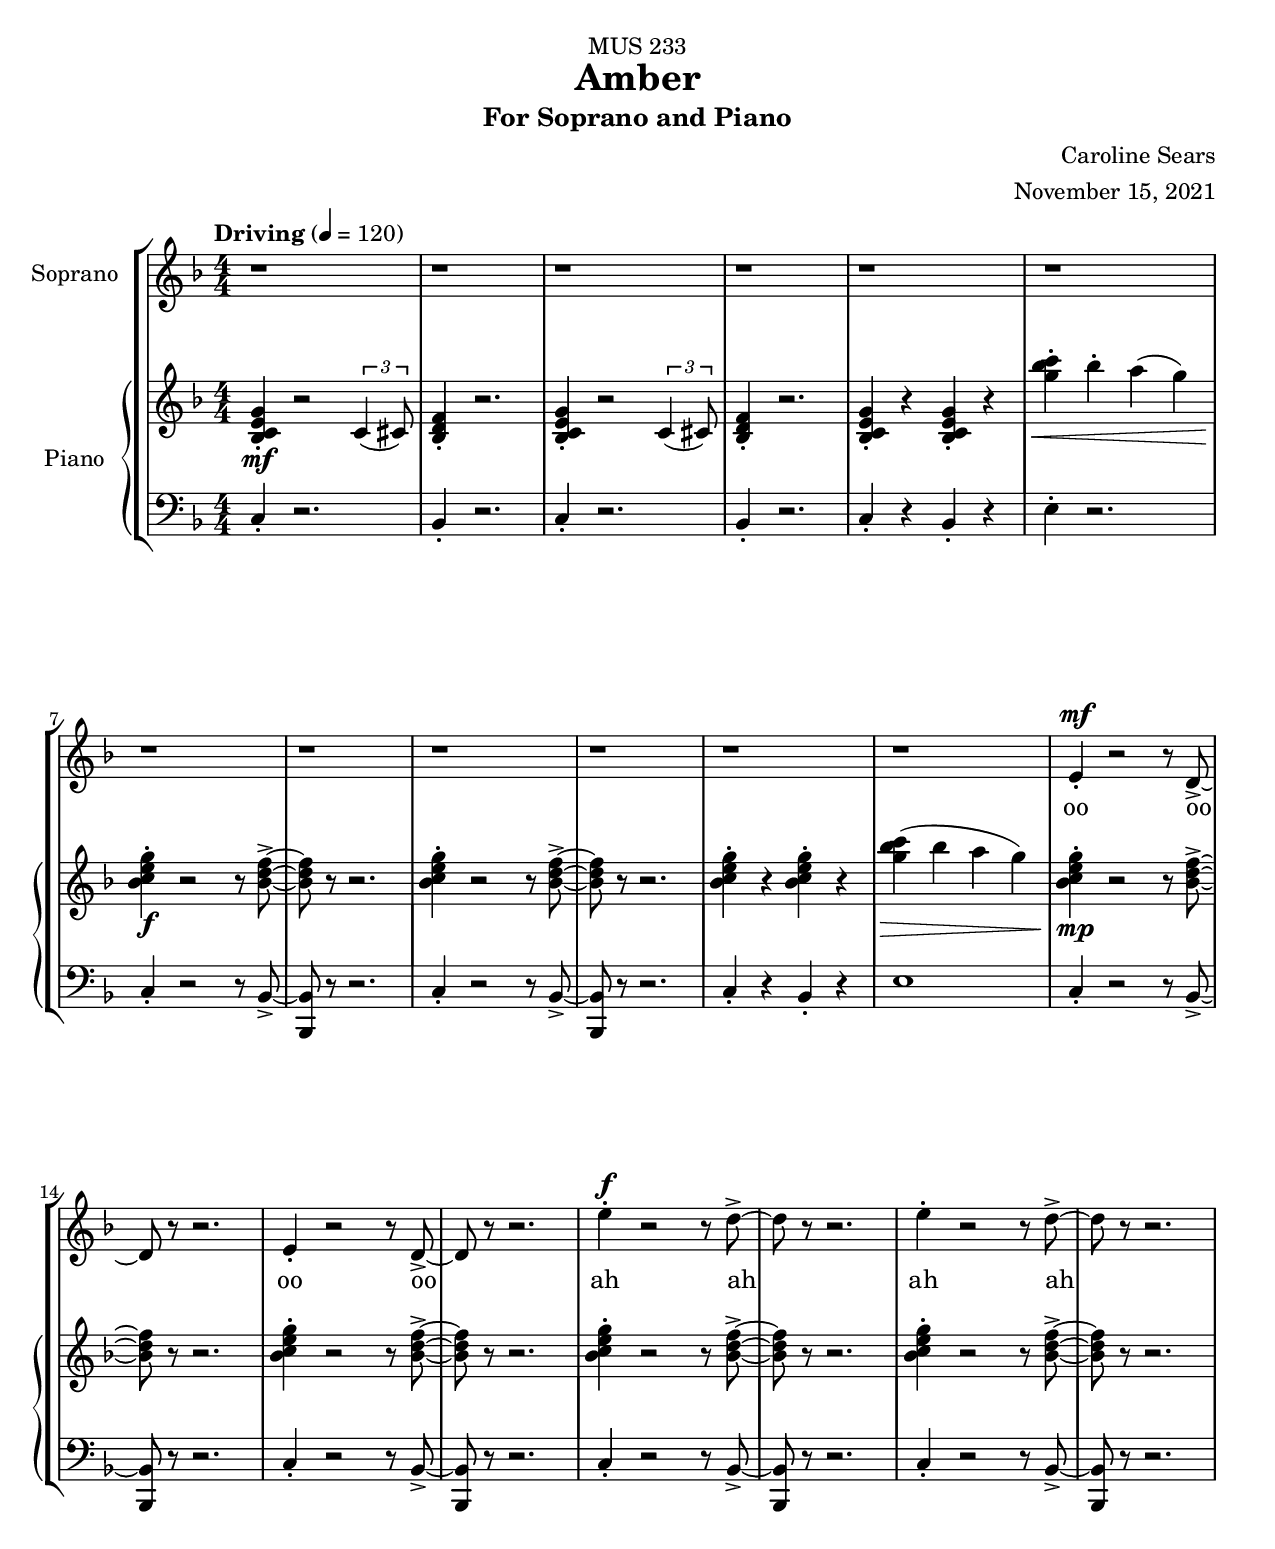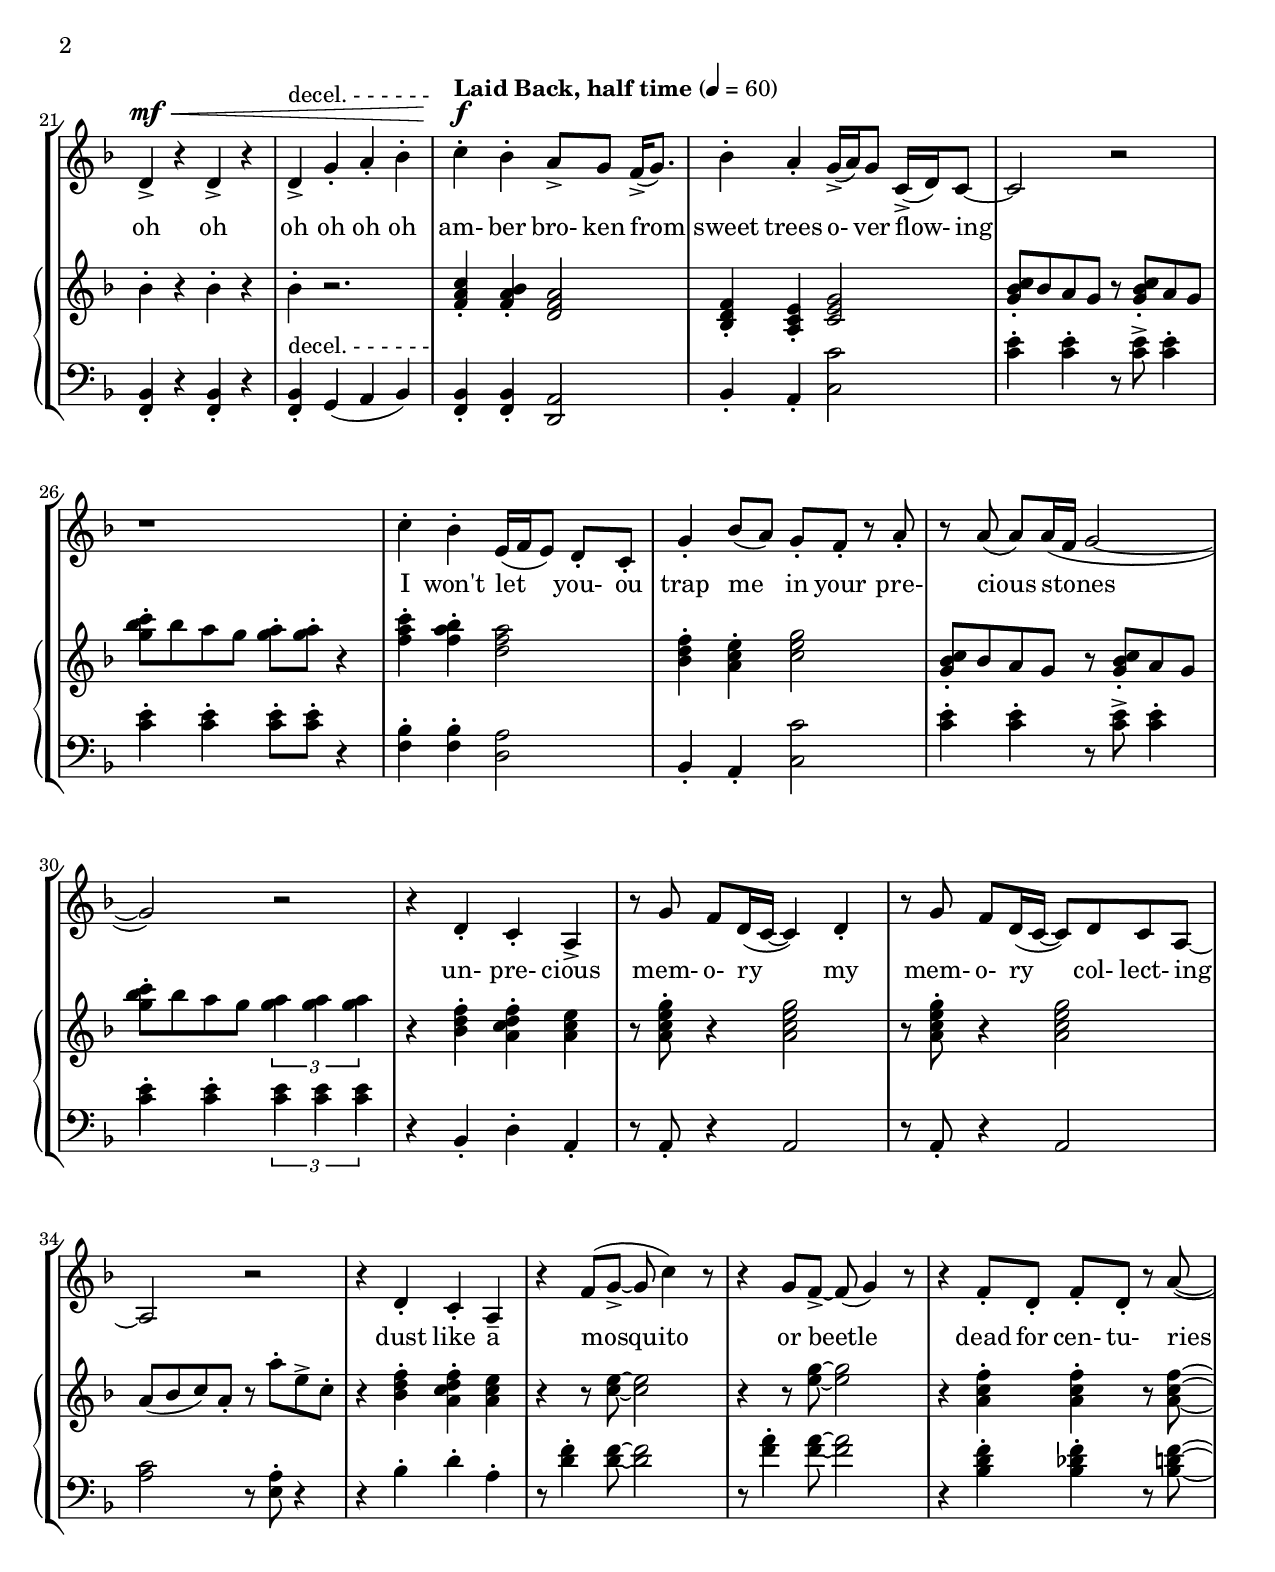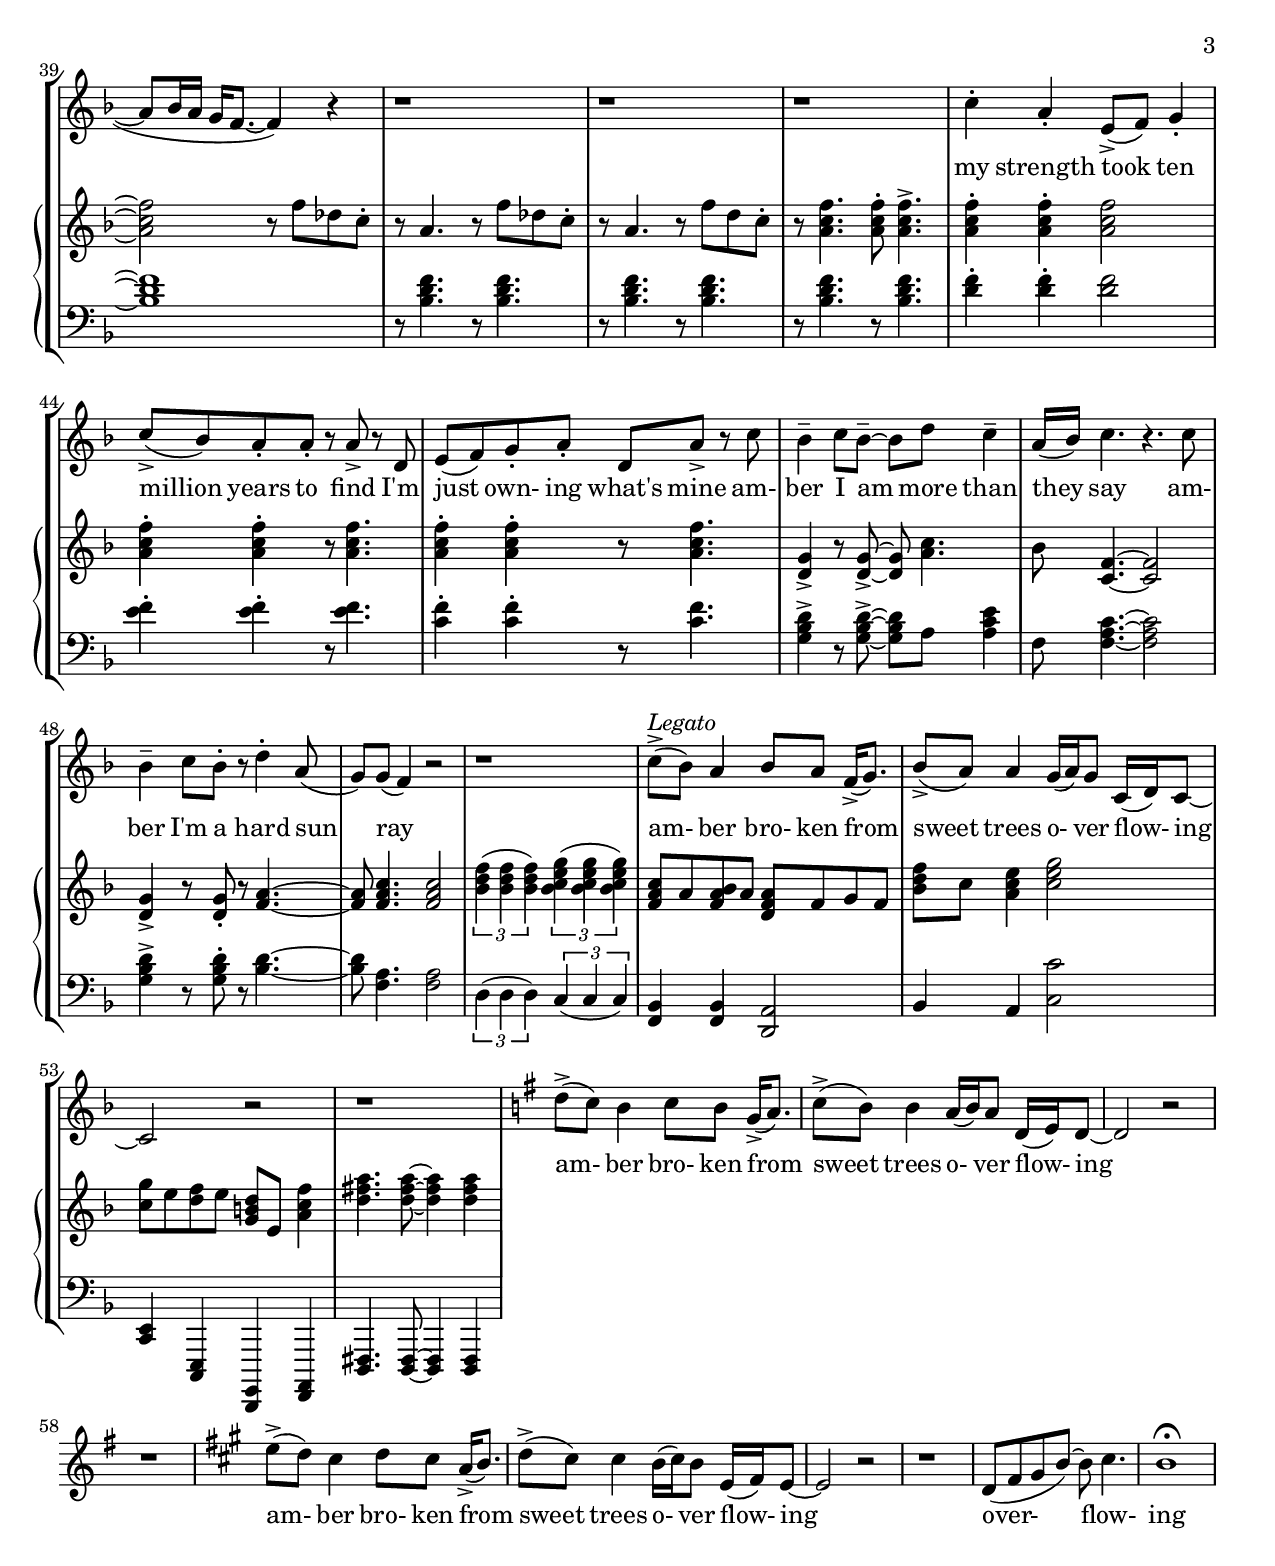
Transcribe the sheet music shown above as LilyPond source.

%%%%%%%%%%%%%%%%%%%% Header + Paper Dimensions %%%%%%%%%%%%%%%%%%%%
\header {
  title = "Amber"
    subtitle = "For Soprano and Piano"
    dedication = "MUS 233"
    composer = "Caroline Sears"
    arranger = "November 15, 2021"
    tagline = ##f

}
\paper {
  #(set-paper-size "ansi a")
  #(define top-margin (* 0.75 in))
}

%%%%%%%%%%%%%%%%%%%% Musical/Lyrical Content %%%%%%%%%%%%%%%%%%%%%%%%%%

%%%%% VOICE PART %%%%%%%%%%%
theNotes = \relative c'' {
    \set Staff.midiInstrument = "flute"
    \key f \major % C mixolydian
    \numericTimeSignature \time 4/4
    \tempo "Driving" 4 = 120
    \dynamicUp

    %%Intro %%
    r1 | r1 |r1 | r1 | r1 | r1 | r1 | r1 | r1 | r1 | r1 | r1 |
    e,4\staccato\mf r2 r8 d8\accent~ |d8 r8 r2. |e4\staccato r2 r8 d8\accent~ |d8 r8 r2. 
    e'4\staccato\f r2 r8 d8\accent~ |d8 r8 r2. |e4\staccato r2 r8 d8\accent~ |d8 r8 r2. 
    d,4\accent\mf\< r4 d4\accent r4| d4\accent^\markup{"decel. - - - - - -"}  g4\staccato a4\staccato bes\staccato |


    %% Verse 1 %%

    %bar 23%
    \tempo "Laid Back, half time" 4 = 60
    c4\staccato\!\f bes4\staccato  a8\accent g8 f16\accent (g8.) | bes4\staccato  a\staccato g16\accent (a16) g8 c,16\accent (d16) c8~ |
    c2 r2 | r1 |
    %bar 27%
     c'4\staccato bes4\staccato  e,16 (f16 e8)  d8\staccato c8\staccato | g'4\staccato bes8 (a) g8\staccato f8\staccato r8 a8\staccato |
    r8 a8 (a) a16 (f16 g2~ | g2) r2 |
    %bar 31%
    r4 d4\staccato c4\staccato a\accent |r8 g'8 f d16 (c16~c4) d4\staccato | r8 g8 f d16 (c16~c8) d8 c8 a~ |a2 r2 |
    %bar 35%
    r4 d4\staccato c4\staccato a4\tenuto | r4 f'8 (g8\accent~g8 c4) r8 | r4 g8 f8\accent~f8 (g4) r8 | r4 f8\staccato d\staccato f\staccato d\staccato r8 a'8(~a8 bes16  a16 
    g f8.~f4)  r4|
    %bar40
     r1 |r1| r1 |
     %bar 43
    c'4\staccato a\staccato e8\accent (f8) g4\staccato | c8\accent (bes) a8\staccato a8\staccato r8 a\accent r8 d,8 |
    e8 (f) g8\staccato a8\staccato  d,8 a'8\accent r8 c8| bes4\tenuto c8 bes8\tenuto~bes8 d8 c4\tenuto| a16 (bes) c4. r4. c8|
    %bar 48
    bes4\tenuto c8 bes8\staccato r8 d4\staccato a8 (g8) g8 (f4) r2 | r1 |
    %bar 50
    c'8\accent^\markup{\italic{"Legato"}} (bes8)  a4 bes8 a8 f16\accent (g8.) | bes8\accent (a8) a4 g16 (a16) g8 c,16 (d16) c8~ |
    c2 r2 | r1 |
    %bar 54
    \key g \major
    d'8\accent (c8)  b4 c8 b8 g16\accent (a8.) | c8\accent (b8) b4 a16 (b16) a8 d,16 (e16) d8~ |
    d2 r2 | r1 |
    \key a \major
    %bar 58
    e'8\accent (d8)  cis4 d8 cis8 a16\accent (b8.) | d8\accent (cis8) cis4 b16 (cis16) b8 e,16 (fis16) e8~ |
    e2 r2 | r1 |
    %bar 62
    d8 (fis gis b)~b8 cis4.|b1\fermata|






    %% Verse 2 %%

    %% Breakdown %%

    %% Verse 3? %%

    %% End %%
    
  }

theWords =  \lyricmode {
      %% Intro %%%
      oo oo oo oo
      ah ah ah ah
      oh oh oh oh oh oh
      %% Verse 1%%%
      am- ber bro- ken from
      sweet trees o- ver flow- ing
      I won't let you- _ou  trap me
      in your pre- cious stones_
      un- pre- cious mem- o- ry my
      mem- o- ry col- lect- ing
      dust like a mosquito or beetle
      dead for cen- tu- ries
      my strength took ten million
      years to find
      I'm just own- ing what's mine
      am- ber I am more than they say
      am- ber I'm a hard sun ray 

      am- ber bro- ken from
      sweet trees o- ver flow- ing

      am- ber bro- ken from
      sweet trees o- ver flow- ing

      am- ber bro- ken from
      sweet trees o- ver flow- ing

      over- flow- ing



  }

%%%%%% PIANO PART %%%%%%%%%%
righthand =\relative c' {
    \key f \major
    \numericTimeSignature \time 4/4

    %%%%%%%% INTRO %%%%%%%%
    \tempo "Driving" 4 = 120
    <bes c e g>4\staccato\mf r2 \tuplet 3/2 {c4 (cis8)} | <bes d f>4\staccato r2.|
    <bes c e g>4\staccato r2 \tuplet 3/2 {c4 (cis8)} | <bes d f>4\staccato r2.|
    <bes c e g>4\staccato r4 <bes c e g>4\staccato r4|
    <g'' bes c>4\staccato\< bes\staccato a (g) |
    <bes, c e g>4\staccato\!\f r2 r8 <bes d f>8\accent~|<bes d f>8 r8 r2. |
    <bes c e g>4\staccato r2 r8 <bes d f>8\accent~|<bes d f>8 r8 r2. |
    <bes c e g>4\staccato r4 <bes c e g>4\staccato r4|
    <g' bes c>4\> (bes a g) |
    <bes, c e g>4\!\mp\staccato r2 r8 <bes d f>8\accent~|<bes d f>8 r8 r2. |
    <bes c e g>4\staccato r2 r8 <bes d f>8\accent~|<bes d f>8 r8 r2. |
    <bes c e g>4\staccato r2 r8 <bes d f>8\accent~|<bes d f>8 r8 r2. |
    <bes c e g>4\staccato r2 r8 <bes d f>8\accent~|<bes d f>8 r8 r2. |
    bes4\staccato r4 bes4\staccato r4 | bes4\staccato r2. | 
    

    
    %%%% VERSE 1 %%%%%%%%
    \tempo "Laid Back, half time" 4 = 60

    %bar 23%
    <f a c>4\staccato <f a bes>\staccato <d f a>2 | <bes d f>4\staccato <a c e>4\staccato  <c e g>2 |
    <g' bes c>8\staccato  bes  a g r8 <g bes c>8\staccato a g | <g' bes c>8\staccato  bes  a g <g a>8\staccato <g a>8\staccato r4|
    %bar 27%
    <f a c>4\staccato <f a bes>\staccato <d f a>2 | <bes d f>4\staccato <a c e>4\staccato  <c e g>2 |
    <g bes c>8\staccato  bes  a g r8 <g bes c>8\staccato a g | <g' bes c>8\staccato  bes  a g \tuplet 3/2 {<g a>4 <g a>4 <g a>4 } |
    %bar 31%
    r4 <bes, d f>4\staccato <a c d f>4\staccato <a c e> | r8 <a c e g>\staccato r4 <a c e g>2 |  r8 <a c e g>\staccato r4 <a c e g>2 | 
    %bar 34%
    a8 (bes c) a\staccato r8 a'\staccato e\accent c\staccato |r4 <bes d f>4\staccato <a c d f>4\staccato <a c e> |
    r4 r8 <c e>8~<c e>2 | r4 r8 <e g>8~<e g>2 | r4 <a, c f>4\staccato <a c f>4\staccato r8 <a c f>8~| <a c f>2 r8 f'8 des c\staccato|
    %bar 40
    r8 a4. r8 f'8 des c\staccato | r8 a4. r8 f'8 d c\staccato | r8 <a c f>4. <a c f>8\staccato <a c f>4.\accent  |
    <a c f>4\staccato <a c f>4\staccato <a c f>2 |<a c f>4\staccato <a c f>4\staccato r8<a c f>4.| 
    %bar45
    <a c f>4\staccato <a c f>4\staccato r8<a c f>4.| <g d>4\accent r8 <g d>\accent~<g d>8 <a c>4. |
    bes8 <f c>4.~<f c>2 |<g d>4\accent r8 <g d>\staccato r8 <f a>4.~| <f a>8 <f a c>4. <f a c>2 |
    %bar 50
    \tuplet 3/2 {<bes d f>4 (<bes d f>4 <bes d f>4)} \tuplet 3/2 { <bes c e g>4 (<bes c e g>4 <bes c e g>4)} |
    %bar 51
    <f a c>8 a8 <f a bes>8 a8 <d, f a>8 f8 g8 f | <bes d f>8 c8 <a c e>4 <c e g>2 |
    <c g'>8 e8 <d f>8 e8 <g, b d > e8 <a c f>4 | <d fis a>4. <d fis a>8~<d fis a>4 <d fis a>4 |







  }

lefthand = \relative c {
    \key f \major
    \numericTimeSignature \time 4/4
    \clef "bass"

    %%%%%%%% INTRO %%%%%%%%
    \tempo "Driving" 4 = 120
    c4\staccato r2.|bes4\staccato r2. |
    c4\staccato r2.|bes4\staccato r2. |
    c4\staccato r4 bes4\staccato r4|
    e4\staccato r2.|
    c4\staccato r2 r8 bes8~\accent|<bes bes,>8 r8 r2. |
    c4\staccato r2 r8 bes8~\accent|<bes bes,>8 r8 r2. |
    c4\staccato r4 bes4\staccato r4|
    e1|
    c4\staccato r2 r8 bes8~\accent|<bes bes,>8 r8 r2. |
    c4\staccato r2 r8 bes8~\accent|<bes bes,>8 r8 r2. |
    c4\staccato r2 r8 bes8~\accent|<bes bes,>8 r8 r2. |
    c4\staccato r2 r8 bes8~\accent|<bes bes,>8 r8 r2. |
    <bes f>4\staccato r4 <bes f>4\staccato r4 |
    <bes f>4\staccato^\markup{"decel. - - - - - -"} g4 (a bes) |

    %%%%% VERSE 1 %%%%%%%%%%
    \tempo "Laid Back, half time" 4 = 60

    %bar 23%
    <f bes>4\staccato <f bes>4\staccato <d a'>2 | bes'4\staccato a4\staccato <c c'>2| 
    <c' e>4\staccato <c e>\staccato r8 <c e>\accent <c e>4\staccato  |
     <c e>4\staccato <c e>\staccato <c e>8\staccato <c e>8\staccato r4 |
     %bar 27%
     <f, bes>4\staccato <f bes>4\staccato <d a'>2 | bes4\staccato a4\staccato <c c'>2|
     <c' e>4\staccato <c e>\staccato r8 <c e>\accent <c e>4\staccato  |
     <c e>4\staccato <c e>\staccato \tuplet 3/2 {<c e>4 <c e>4 <c e>4}  |
     %bar 31%
      r4 bes,4\staccato d\staccato a\staccato | r8 a8\staccato r4 a2 |r8 a8\staccato r4 a2 |
      %bar 34%
      <a' c>\2 r8 <a e>8\staccato r4 | r4 bes4\staccato d\staccato a\staccato |
      r8 <d f>4\staccato <d f>8~ <d f>2 | r8 <f a>4\staccato <f a>8~<f a>2 |
      %bar 38
      r4 <bes, d f>4\staccato <bes des f>4\staccato r8 <bes d f>8~|
      <bes d f>1 | r8 <bes d f>4. r8 <bes d f>4. |  r8 <bes d f>4. r8 <bes d f>4. |r8 <bes d f>4. r8 <bes d f>4. |
      %bar 43
      <d f>4\staccato <d f>\staccato <d f>2 | <e f>4\staccato <e f>\staccato r8 <e f>4.|
      <c f>4\staccato <c f>4\staccato r8 <c f>4. |
      %bar 46
      <g bes d>4\accent r8 <g bes d>8\accent~<g bes d>8 a8 <a c e>4 | f8 <f a c>4.~<f a c>2 | <g bes d>4\accent r8 <g bes d>8\staccato r8 <bes d >4.~|
      <bes d >8 <f a>4. <f a>2 |
      %bar 50
      \tuplet 3/2 {d4 (d d)} \tuplet 3/2 {c4 (c4 c)} |
      %bar 51
      <f, bes>4  < f bes>4 <d a' >2 | bes'4 a4 <c c'>2 |
      <c, e>4 <c, e>4 <g d>4 <a f>4| <d fis>4. <d fis>8~<d fis>4 <d fis> |
    
  }

%%%%%%%%%%%%%%%%%%%%%%% Score Setup %%%%%%%%%%%%%%%%%%%%%%%%%%%%%%%%%%%
\score {
\new StaffGroup <<
  \new Staff \with {instrumentName = "Soprano" 
    %shortInstrumentName = #"Sop. "
    }
  \new Voice = vocals \theNotes
  \new Lyrics \lyricsto vocals \theWords
  

  \new PianoStaff \with { instrumentName = "Piano" 
    %shortInstrumentName = #"Pno. "
    }
  <<
    \new Staff = "upper" \righthand
    \new Staff = "lower" \lefthand
  >>
>>

  \layout {}
  \midi {}
}